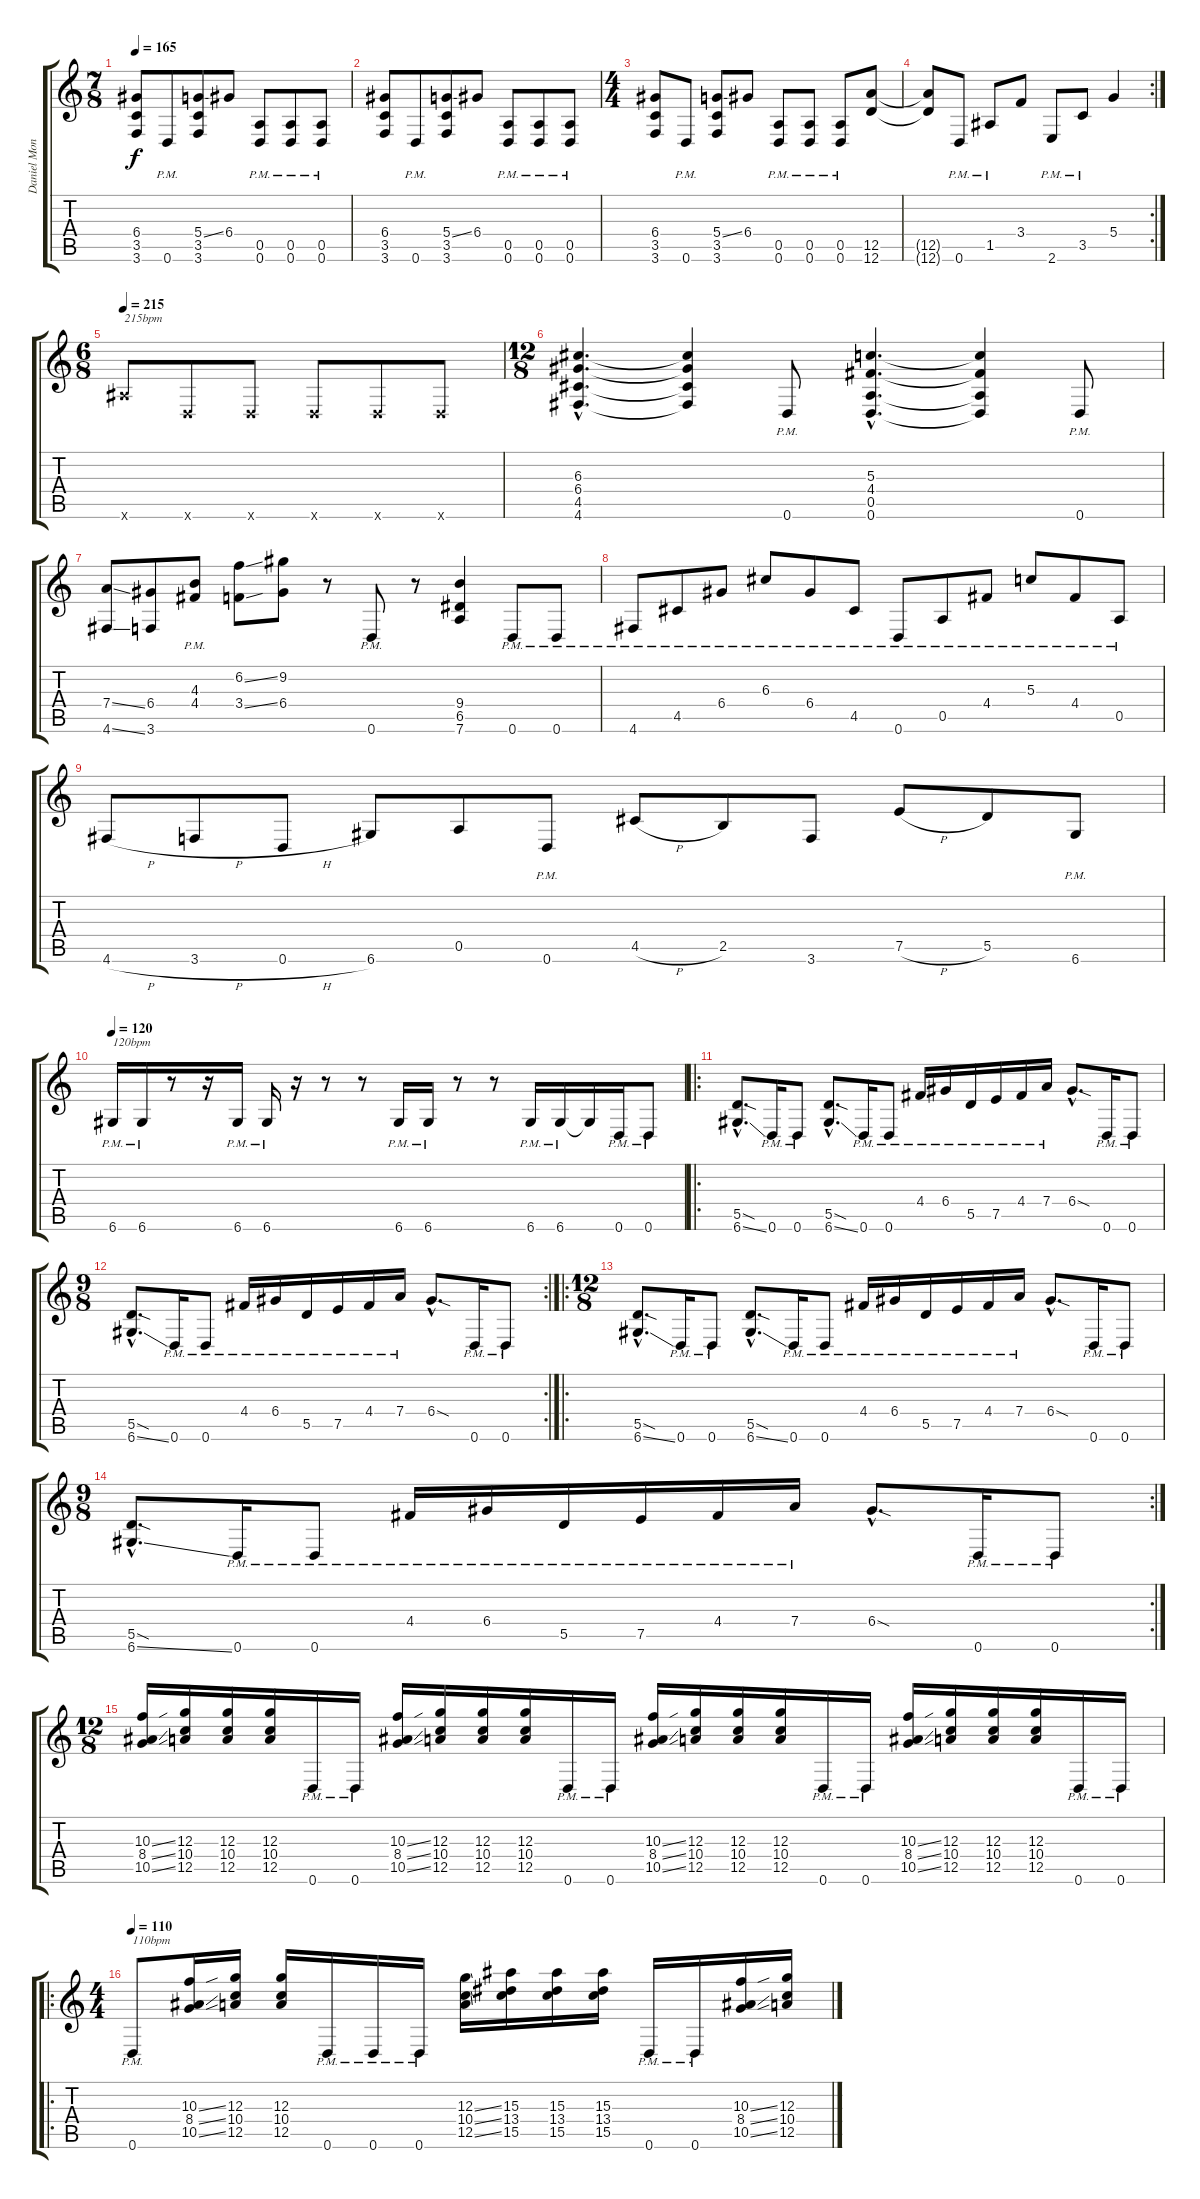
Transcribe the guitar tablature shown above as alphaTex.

\track ("Daniel Mongrain" "Daniel Mon") {instrument distortionguitar}
\staff {score tabs}
\tuning (E4 B3 G3 D3 A2 D2) {hide}
\ts (7 8)
\tempo 165
\clef g2
\ks c
(6.4 3.5 3.6).8{dy f} 0.6{pm}.8 (5.4{ss} 3.5 3.6).8 6.4.8 (0.5{pm} 0.6{pm}).8 (0.5{pm} 0.6{pm}).8 (0.5{pm} 0.6{pm}).8 |
(6.4 3.5 3.6).8 0.6{pm}.8 (5.4{ss} 3.5 3.6).8 6.4.8 (0.5{pm} 0.6{pm}).8 (0.5{pm} 0.6{pm}).8 (0.5{pm} 0.6{pm}).8 |
\ts (4 4)
(6.4 3.5 3.6).8 0.6{pm}.8 (5.4{ss} 3.5 3.6).8 6.4.8 (0.5{pm} 0.6{pm}).8 (0.5{pm} 0.6{pm}).8 (0.5{pm} 0.6{pm}).8 (12.5 12.6).8 |
\rc 2
(12.5{t} 12.6{t}).8 0.6{pm}.8 1.5{pm}.8 3.4.8 2.6{pm}.8 3.5{pm}.8 5.4.4 |
\ts (6 8)
\tempo 215
8.6{x}.8{txt "215bpm"} 0.6{x}.8 0.6{x}.8 0.6{x}.8 0.6{x}.8 0.6{x}.8 |
\ts (12 8)
(6.3{hac} 6.4{hac} 4.5{hac} 4.6{hac}).4{d} (6.3{t} 6.4{t} 4.5{t} 4.6{t}).4 0.6{pm}.8 (5.3{hac} 4.4{hac} 0.5{hac} 0.6{hac}).4{d} (5.3{t} 4.4{t} 0.5{t} 0.6{t}).4 0.6{pm}.8 |
(7.4{ss} 4.6{ss}).8 (6.4 3.6).8 (4.3{pm} 4.4{pm}).8 (6.2{ss} 3.4{ss}).8 (9.2 6.4).8 r.8 0.6{pm}.8 r.8 (9.4 6.5 7.6).4 0.6{pm}.8 0.6{pm}.8 |
4.6{pm}.8 4.5{pm}.8 6.4{pm}.8 6.3{pm}.8 6.4{pm}.8 4.5{pm}.8 0.6{pm}.8 0.5{pm}.8 4.4{pm}.8 5.3{pm}.8 4.4{pm}.8 0.5{pm}.8 |
4.6{h}.8 3.6{h}.8 0.6{h}.8 6.6.8 0.5.8 0.6{pm}.8 4.5{h}.8 2.5.8 3.6.8 7.5{h}.8 5.5.8 6.6{pm}.8 |
\tempo 120
6.6{pm}.16{txt "120bpm"} 6.6{pm}.16 r.8 r.16 6.6{pm}.16 6.6{pm}.16 r.16 r.8 r.8 6.6{pm}.16 6.6{pm}.16 r.8 r.8 6.6{pm}.16 6.6{pm}.16 6.6{t}.16 0.6{pm}.16 0.6{pm}.8 |
\ro
(5.5{sod hac} 6.6{ss hac}).8{d} 0.6{pm}.16 0.6{pm}.8 (5.5{sod hac} 6.6{ss hac}).8{d} 0.6{pm}.16 0.6{pm}.8 4.4{pm}.16 6.4{pm}.16 5.5{pm}.16 7.5{pm}.16 4.4{pm}.16 7.4{pm}.16 6.4{sod hac}.8{d} 0.6{pm}.16 0.6{pm}.8 |
\rc 2
\ts (9 8)
(5.5{sod hac} 6.6{ss hac}).8{d} 0.6{pm}.16 0.6{pm}.8 4.4{pm}.16 6.4{pm}.16 5.5{pm}.16 7.5{pm}.16 4.4{pm}.16 7.4{pm}.16 6.4{sod hac}.8{d} 0.6{pm}.16 0.6{pm}.8 |
\ro
\ts (12 8)
(5.5{sod hac} 6.6{ss hac}).8{d} 0.6{pm}.16 0.6{pm}.8 (5.5{sod hac} 6.6{ss hac}).8{d} 0.6{pm}.16 0.6{pm}.8 4.4{pm}.16 6.4{pm}.16 5.5{pm}.16 7.5{pm}.16 4.4{pm}.16 7.4{pm}.16 6.4{sod hac}.8{d} 0.6{pm}.16 0.6{pm}.8 |
\rc 2
\ts (9 8)
(5.5{sod hac} 6.6{ss hac}).8{d} 0.6{pm}.16 0.6{pm}.8 4.4{pm}.16 6.4{pm}.16 5.5{pm}.16 7.5{pm}.16 4.4{pm}.16 7.4{pm}.16 6.4{sod hac}.8{d} 0.6{pm}.16 0.6{pm}.8 |
\ts (12 8)
(10.3{ss} 8.4{ss} 10.5{ss}).16 (12.3 10.4 12.5).16 (12.3 10.4 12.5).16 (12.3 10.4 12.5).16 0.6{pm}.16 0.6{pm}.16 (10.3{ss} 8.4{ss} 10.5{ss}).16 (12.3 10.4 12.5).16 (12.3 10.4 12.5).16 (12.3 10.4 12.5).16 0.6{pm}.16 0.6{pm}.16 (10.3{ss} 8.4{ss} 10.5{ss}).16 (12.3 10.4 12.5).16 (12.3 10.4 12.5).16 (12.3 10.4 12.5).16 0.6{pm}.16 0.6{pm}.16 (10.3{ss} 8.4{ss} 10.5{ss}).16 (12.3 10.4 12.5).16 (12.3 10.4 12.5).16 (12.3 10.4 12.5).16 0.6{pm}.16 0.6{pm}.16 |
\ro
\ts (4 4)
\tempo 110
0.6{pm}.8{txt "110bpm"} (10.3{ss} 8.4{ss} 10.5{ss}).16 (12.3 10.4 12.5).16 (12.3 10.4 12.5).16 0.6{pm}.16 0.6{pm}.16 0.6{pm}.16 (12.3{ss} 10.4{ss} 12.5{ss}).16 (15.3 13.4 15.5).16 (15.3 13.4 15.5).16 (15.3 13.4 15.5).16 0.6{pm}.16 0.6{pm}.16 (10.3{ss} 8.4{ss} 10.5{ss}).16 (12.3 10.4 12.5).16
